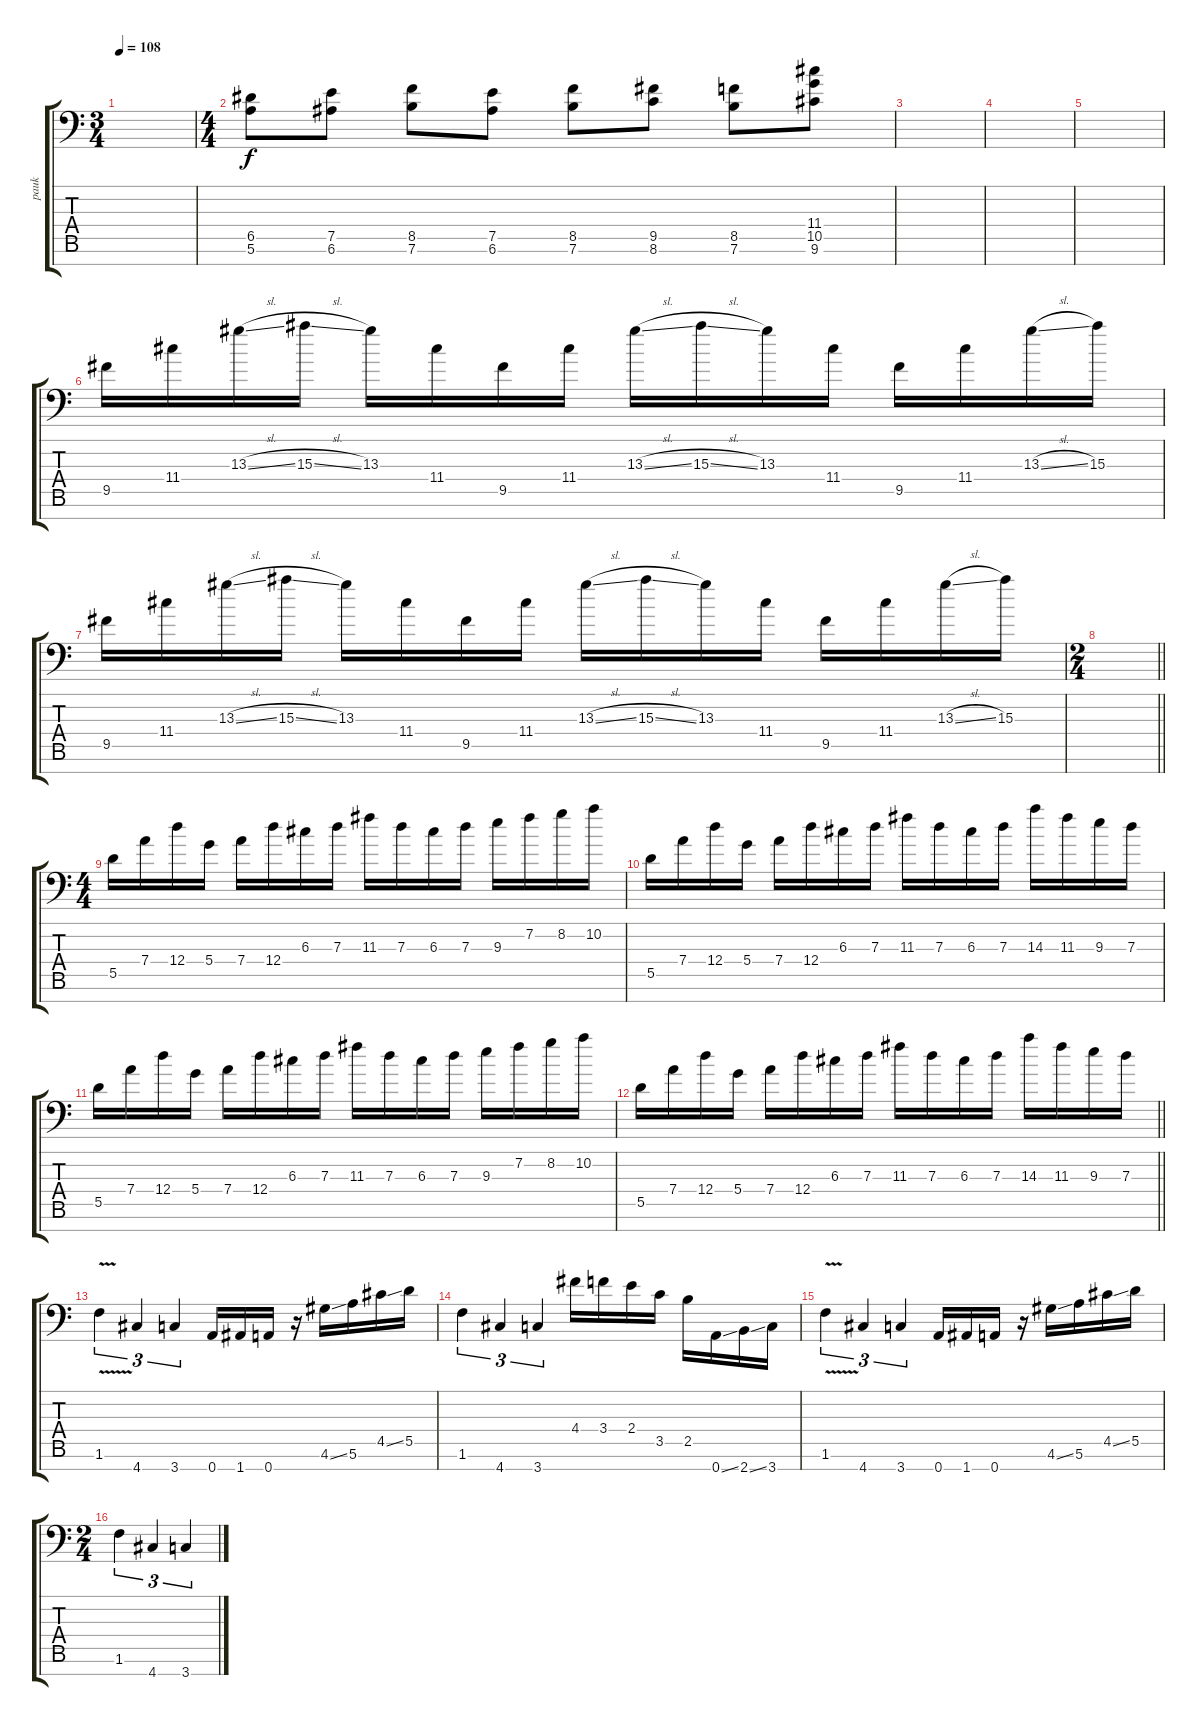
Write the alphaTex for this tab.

\track ("pauk" "pauk") {instrument overdrivenguitar}
\staff {score tabs}
\tuning (E4 B3 G3 D3 A2 E2 A1) {hide}
\ts (3 4)
\tempo 108
\clef f4
\ks c
|
\ts (4 4)
(6.5 5.6).8 (7.5 6.6).8 (8.5 7.6).8 (7.5 6.6).8 (8.5 7.6).8 (9.5 8.6).8 (8.5 7.6).8 (11.4 10.5 9.6).8 |
|
|
|
9.5.16 11.4.16 13.3{sl}.16 15.3{sl}.16 13.3.16 11.4.16 9.5.16 11.4.16 13.3{sl}.16 15.3{sl}.16 13.3.16 11.4.16 9.5.16 11.4.16 13.3{sl}.16 15.3.16 |
9.5.16 11.4.16 13.3{sl}.16 15.3{sl}.16 13.3.16 11.4.16 9.5.16 11.4.16 13.3{sl}.16 15.3{sl}.16 13.3.16 11.4.16 9.5.16 11.4.16 13.3{sl}.16 15.3.16 |
\ts (2 4)
\barLineRight lightlight
|
\ts (4 4)
5.5.16 7.4.16 12.4.16 5.4.16 7.4.16 12.4.16 6.3.16 7.3.16 11.3.16 7.3.16 6.3.16 7.3.16 9.3.16 7.2.16 8.2.16 10.2.16 |
5.5.16 7.4.16 12.4.16 5.4.16 7.4.16 12.4.16 6.3.16 7.3.16 11.3.16 7.3.16 6.3.16 7.3.16 14.3.16 11.3.16 9.3.16 7.3.16 |
5.5.16 7.4.16 12.4.16 5.4.16 7.4.16 12.4.16 6.3.16 7.3.16 11.3.16 7.3.16 6.3.16 7.3.16 9.3.16 7.2.16 8.2.16 10.2.16 |
\barLineRight lightlight
5.5.16 7.4.16 12.4.16 5.4.16 7.4.16 12.4.16 6.3.16 7.3.16 11.3.16 7.3.16 6.3.16 7.3.16 14.3.16 11.3.16 9.3.16 7.3.16 |
1.6{v}.4{tu (3 2) instrument overdrivenguitar} 4.7.4{tu (3 2)} 3.7.4{tu (3 2)} 0.7.16 1.7.16 0.7.16 r.16 4.6{ss}.16 5.6.16 4.5{ss}.16 5.5.16 |
1.6.4{tu (3 2)} 4.7.4{tu (3 2)} 3.7.4{tu (3 2)} 4.4.16 3.4.16 2.4.16 3.5.16 2.5.16 0.7{ss}.16 2.7{ss}.16 3.7.16 |
1.6{v}.4{tu (3 2)} 4.7.4{tu (3 2)} 3.7.4{tu (3 2)} 0.7.16 1.7.16 0.7.16 r.16 4.6{ss}.16 5.6.16 4.5{ss}.16 5.5.16 |
\ts (2 4)
1.6.4{tu (3 2)} 4.7.4{tu (3 2)} 3.7.4{tu (3 2)}
